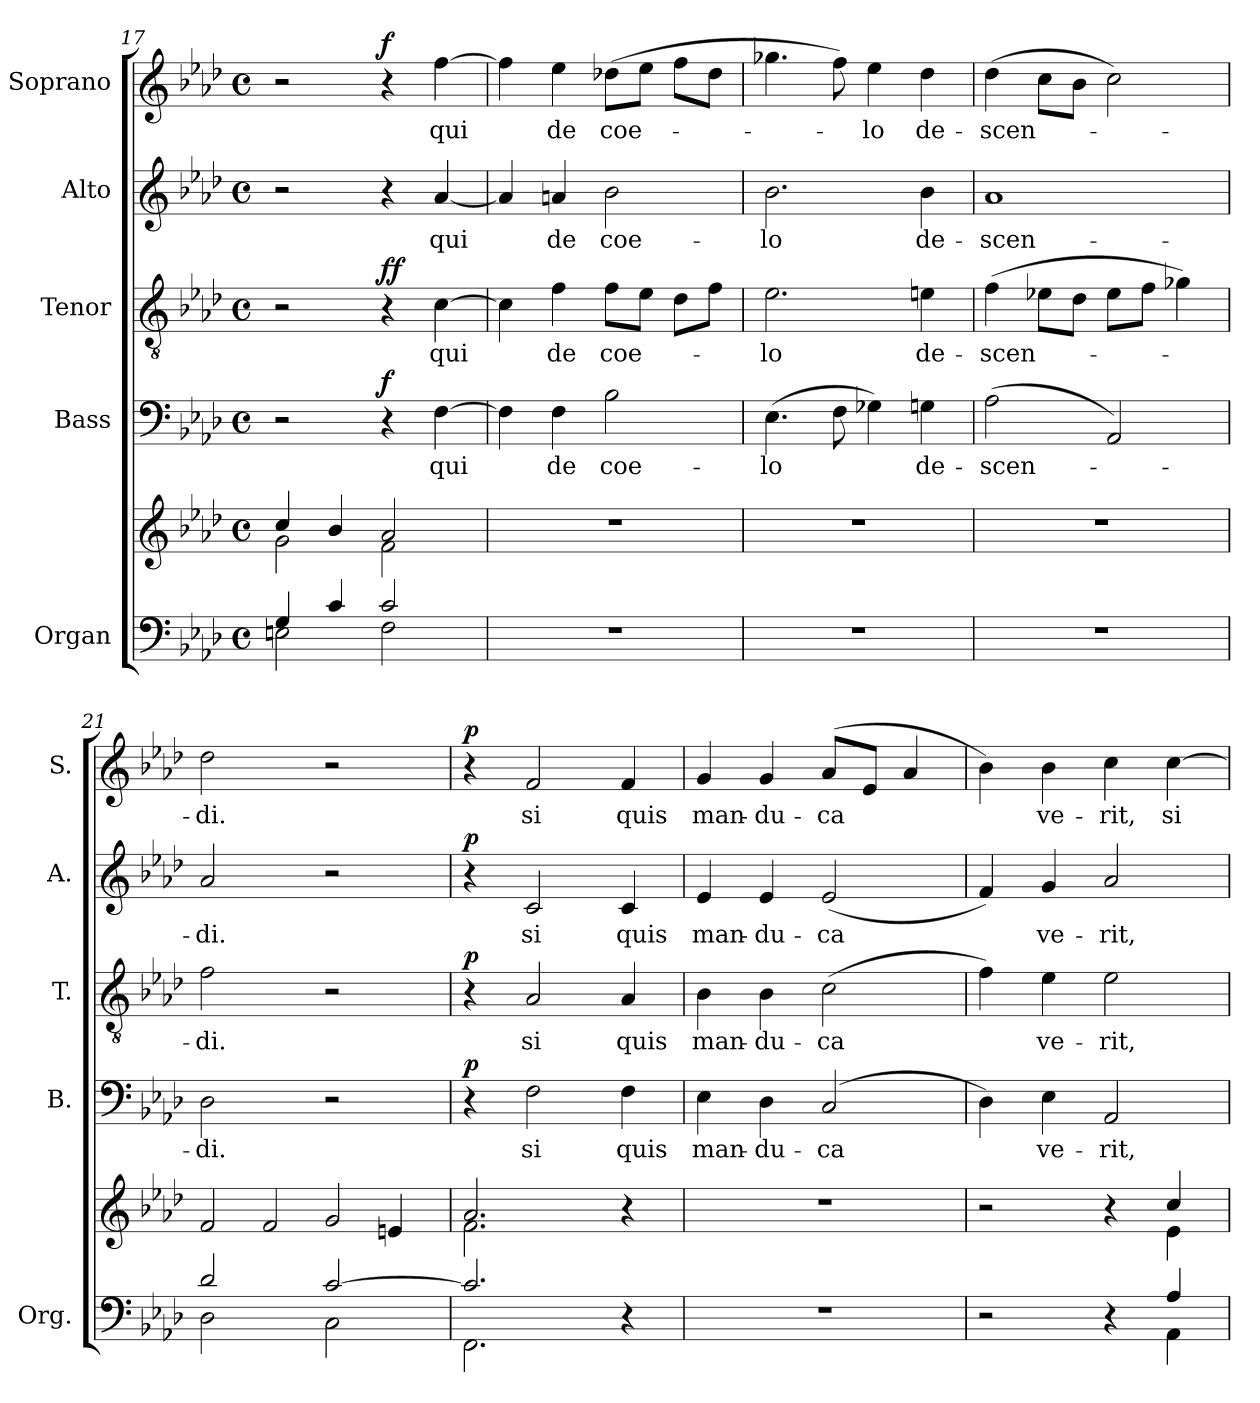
**kern	**kern	**kern	**text	**dynam	**kern	**text	**dynam	**kern	**text	**dynam	**kern	**text	**dynam
*part5	*part5	*part4	*part4	*part4	*part3	*part3	*part3	*part2	*part2	*part2	*part1	*part1	*part1
*staff6	*staff5	*staff4	*staff4	*staff4	*staff3	*staff3	*staff3	*staff2	*staff2	*staff2	*staff1	*staff1	*staff1
*I"Organ	*	*I"Bass	*	*	*I"Tenor	*	*	*I"Alto	*	*	*I"Soprano	*	*
*I'Org.	*	*I'B.	*	*	*I'T.	*	*	*I'A.	*	*	*I'S.	*	*
*clefF4	*clefG2	*clefF4	*	*	*clefGv2	*	*	*clefG2	*	*	*clefG2	*	*
*	*	*	*	*	*ITrd7c12	*	*	*	*	*	*	*	*
*k[b-e-a-d-]	*k[b-e-a-d-]	*k[b-e-a-d-]	*	*	*k[b-e-a-d-]	*	*	*k[b-e-a-d-]	*	*	*k[b-e-a-d-]	*	*
*A-:	*A-:	*A-:	*	*	*A-:	*	*	*A-:	*	*	*A-:	*	*
*M4/4	*M4/4	*M4/4	*	*	*M4/4	*	*	*M4/4	*	*	*M4/4	*	*
*met(c)	*met(c)	*met(c)	*	*	*met(c)	*	*	*met(c)	*	*	*met(c)	*	*
=17	=17	=17	=17	=17	=17	=17	=17	=17	=17	=17	=17	=17	=17
*^	*^	*	*	*	*	*	*	*	*	*	*	*	*
4Gi/	2Eni\	4cci/	2gi\	2r	.	.	2r	.	.	2r	.	.	2r	.	.
4ci/	.	4b-i/	.	.	.	.	.	.	.	.	.	.	.	.	.
2ci/	2Fi\	2a-i/	2fi\	4r	.	f	4r	.	f f	4r	.	.	4r	.	f
!	!	!	!	!	!LO:LY:b:color=#000000	!	!	!	!	!	!	!	!	!	!
!	!	!	!	!	!	!	!	!LO:LY:b:color=#000000	!	!	!	!	!	!	!
!	!	!	!	!	!	!	!	!	!	!	!LO:LY:b:color=#000000	!	!	!	!
!	!	!	!	!	!	!	!	!	!	!	!	!	!	!LO:LY:b:color=#000000	!
.	.	.	.	[4Fi\	qui	.	[4Ci\	qui	.	[4a-i/	qui	.	[4ffi\	qui	.
*v	*v	*	*	*	*	*	*	*	*	*	*	*	*	*	*
*	*v	*v	*	*	*	*	*	*	*	*	*	*	*	*
!!LO:LB:g=z
=18	=18	=18	=18	=18	=18	=18	=18	=18	=18	=18	=18	=18	=18
1r	1r	4Fi\]	.	.	4Ci\]	.	.	4a-i/]	.	.	4ffi\]	.	.
!	!	!	!LO:LY:b:color=#000000	!	!	!	!	!	!	!	!	!	!
!	!	!	!	!	!	!LO:LY:b:color=#000000	!	!	!	!	!	!	!
!	!	!	!	!	!	!	!	!	!LO:LY:b:color=#000000	!	!	!	!
!	!	!	!	!	!	!	!	!	!	!	!	!LO:LY:b:color=#000000	!
.	.	4Fi\	de	.	4Fi\	de	.	4ani/	de	.	4ee-i\	de	.
!	!	!	!LO:LY:b:color=#000000	!	!	!	!	!	!	!	!	!	!
!	!	!	!	!	!	!LO:LY:b:color=#000000	!	!	!	!	!	!	!
!	!	!	!	!	!	!	!	!	!LO:LY:b:color=#000000	!	!	!	!
!	!	!	!	!	!	!	!	!	!	!	!	!LO:LY:b:color=#000000	!
.	.	2B-i\	coe-	.	8Fi\L	coe-	.	2b-i\	coe-	.	(8dd-Xi\L	coe-	.
.	.	.	.	.	8E-i\J	.	.	.	.	.	8ee-i\J	.	.
.	.	.	.	.	8D-i\L	.	.	.	.	.	8ffi\L	.	.
.	.	.	.	.	8Fi\J	.	.	.	.	.	8dd-i\J	.	.
=19	=19	=19	=19	=19	=19	=19	=19	=19	=19	=19	=19	=19	=19
!	!	!	!LO:LY:b:color=#000000	!	!	!	!	!	!	!	!	!	!
!	!	!	!	!	!	!LO:LY:b:color=#000000	!	!	!	!	!	!	!
!	!	!	!	!	!	!	!	!	!LO:LY:b:color=#000000	!	!	!	!
1r	1r	(4.E-i\	-lo	.	2.E-i\	-lo	.	2.b-i\	-lo	.	4.gg-Xi\	.	.
.	.	8Fi\	.	.	.	.	.	.	.	.	8ffi\)	.	.
!	!	!	!	!	!	!	!	!	!	!	!	!LO:LY:b:color=#000000	!
.	.	4G-Xi\)	.	.	.	.	.	.	.	.	4ee-i\	-lo	.
!	!	!	!LO:LY:b:color=#000000	!	!	!	!	!	!	!	!	!	!
!	!	!	!	!	!	!LO:LY:b:color=#000000	!	!	!	!	!	!	!
!	!	!	!	!	!	!	!	!	!LO:LY:b:color=#000000	!	!	!	!
!	!	!	!	!	!	!	!	!	!	!	!	!LO:LY:b:color=#000000	!
.	.	4Gni\	de-	.	4Eni\	de-	.	4b-i\	de-	.	4dd-i\	de-	.
=20	=20	=20	=20	=20	=20	=20	=20	=20	=20	=20	=20	=20	=20
!	!	!	!LO:LY:b:color=#000000	!	!	!	!	!	!	!	!	!	!
!	!	!	!	!	!	!LO:LY:b:color=#000000	!	!	!	!	!	!	!
!	!	!	!	!	!	!	!	!	!LO:LY:b:color=#000000	!	!	!	!
!	!	!	!	!	!	!	!	!	!	!	!	!LO:LY:b:color=#000000	!
1r	1r	(2A-i\	-scen-	.	(4Fi\	-scen-	.	1a-i	-scen-	.	(4dd-i\	-scen-	.
.	.	.	.	.	8E-Xi\L	.	.	.	.	.	8cci\L	.	.
.	.	.	.	.	8D-i\J	.	.	.	.	.	8b-i\J	.	.
.	.	2AA-i/)	.	.	8E-i\L	.	.	.	.	.	2cci\)	.	.
.	.	.	.	.	8Fi\J	.	.	.	.	.	.	.	.
.	.	.	.	.	4G-Xi\)	.	.	.	.	.	.	.	.
=21	=21	=21	=21	=21	=21	=21	=21	=21	=21	=21	=21	=21	=21
*^	*^	*	*	*	*	*	*	*	*	*	*	*	*
!	!	!	!	!	!LO:LY:b:color=#000000	!	!	!	!	!	!	!	!	!	!
!	!	!	!	!	!	!	!	!LO:LY:b:color=#000000	!	!	!	!	!	!	!
!	!	!	!	!	!	!	!	!	!	!	!LO:LY:b:color=#000000	!	!	!	!
!	!	!	!	!	!	!	!	!	!	!	!	!	!	!LO:LY:b:color=#000000	!
2d-i/	2D-i\	2fi/	4ryy	2D-i\	-di.	.	2Fi\	-di.	.	2a-i/	-di.	.	2dd-i\	-di.	.
.	.	.	2fi/	.	.	.	.	.	.	.	.	.	.	.	.
[2ci/	2Ci\	2gi/	.	2r	.	.	2r	.	.	2r	.	.	2r	.	.
.	.	.	4eni/	.	.	.	.	.	.	.	.	.	.	.	.
=22	=22	=22	=22	=22	=22	=22	=22	=22	=22	=22	=22	=22	=22	=22	=22
2.ci/]	2.FFi\	2.a-i/	2.fi\	4r	.	p	4r	.	p	4r	.	p	4r	.	p
!	!	!	!	!	!LO:LY:b:color=#000000	!	!	!	!	!	!	!	!	!	!
!	!	!	!	!	!	!	!	!LO:LY:b:color=#000000	!	!	!	!	!	!	!
!	!	!	!	!	!	!	!	!	!	!	!LO:LY:b:color=#000000	!	!	!	!
!	!	!	!	!	!	!	!	!	!	!	!	!	!	!LO:LY:b:color=#000000	!
.	.	.	.	2Fi\	si	.	2AA-i/	si	.	2ci/	si	.	2fi/	si	.
!	!	!	!	!	!LO:LY:b:color=#000000	!	!	!	!	!	!	!	!	!	!
!	!	!	!	!	!	!	!	!LO:LY:b:color=#000000	!	!	!	!	!	!	!
!	!	!	!	!	!	!	!	!	!	!	!LO:LY:b:color=#000000	!	!	!	!
!	!	!	!	!	!	!	!	!	!	!	!	!	!	!LO:LY:b:color=#000000	!
4r	4ryy	4r	4ryy	4Fi\	quis	.	4AA-i/	quis	.	4ci/	quis	.	4fi/	quis	.
*v	*v	*	*	*	*	*	*	*	*	*	*	*	*	*	*
*	*v	*v	*	*	*	*	*	*	*	*	*	*	*	*
=23	=23	=23	=23	=23	=23	=23	=23	=23	=23	=23	=23	=23	=23
*^	*^	*	*	*	*	*	*	*	*	*	*	*	*
!	!	!	!	!	!LO:LY:b:color=#000000	!	!	!	!	!	!	!	!	!	!
*v	*v	*	*	*	*	*	*	*	*	*	*	*	*	*	*
*	*v	*v	*	*	*	*	*	*	*	*	*	*	*	*
*^	*^	*	*	*	*	*	*	*	*	*	*	*	*
!	!	!	!	!	!	!	!	!LO:LY:b:color=#000000	!	!	!	!	!	!	!
*v	*v	*	*	*	*	*	*	*	*	*	*	*	*	*	*
*	*v	*v	*	*	*	*	*	*	*	*	*	*	*	*
*^	*^	*	*	*	*	*	*	*	*	*	*	*	*
!	!	!	!	!	!	!	!	!	!	!	!LO:LY:b:color=#000000	!	!	!	!
*v	*v	*	*	*	*	*	*	*	*	*	*	*	*	*	*
*	*v	*v	*	*	*	*	*	*	*	*	*	*	*	*
*^	*^	*	*	*	*	*	*	*	*	*	*	*	*
!	!	!	!	!	!	!	!	!	!	!	!	!	!	!LO:LY:b:color=#000000	!
*v	*v	*	*	*	*	*	*	*	*	*	*	*	*	*	*
*	*v	*v	*	*	*	*	*	*	*	*	*	*	*	*
1r	1r	4E-i\	man-	.	4BB-i\	man-	.	4e-i/	man-	.	4gi/	man-	.
!	!	!	!LO:LY:b:color=#000000	!	!	!	!	!	!	!	!	!	!
!	!	!	!	!	!	!LO:LY:b:color=#000000	!	!	!	!	!	!	!
!	!	!	!	!	!	!	!	!	!LO:LY:b:color=#000000	!	!	!	!
!	!	!	!	!	!	!	!	!	!	!	!	!LO:LY:b:color=#000000	!
.	.	4D-i\	-du-	.	4BB-i\	-du-	.	4e-i/	-du-	.	4gi/	-du-	.
!	!	!	!LO:LY:b:color=#000000	!	!	!	!	!	!	!	!	!	!
!	!	!	!	!	!	!LO:LY:b:color=#000000	!	!	!	!	!	!	!
!	!	!	!	!	!	!	!	!	!LO:LY:b:color=#000000	!	!	!	!
!	!	!	!	!	!	!	!	!	!	!	!	!LO:LY:b:color=#000000	!
.	.	(2Ci/	-ca	.	(2Ci\	-ca	.	(2e-i/	-ca	.	(8a-i/L	-ca	.
.	.	.	.	.	.	.	.	.	.	.	8e-i/J	.	.
.	.	.	.	.	.	.	.	.	.	.	4a-i/	.	.
!!LO:PB:g=z
=24	=24	=24	=24	=24	=24	=24	=24	=24	=24	=24	=24	=24	=24
*^	*^	*	*	*	*	*	*	*	*	*	*	*	*
2r	2.ryy	2r	2.ryy	4D-i\)	.	.	4Fi\)	.	.	4fi/)	.	.	4b-i\)	.	.
!	!	!	!	!	!LO:LY:b:color=#000000	!	!	!	!	!	!	!	!	!	!
!	!	!	!	!	!	!	!	!LO:LY:b:color=#000000	!	!	!	!	!	!	!
!	!	!	!	!	!	!	!	!	!	!	!LO:LY:b:color=#000000	!	!	!	!
!	!	!	!	!	!	!	!	!	!	!	!	!	!	!LO:LY:b:color=#000000	!
.	.	.	.	4E-i\	ve-	.	4E-i\	ve-	.	4gi/	ve-	.	4b-i\	ve-	.
!	!	!	!	!	!LO:LY:b:color=#000000	!	!	!	!	!	!	!	!	!	!
!	!	!	!	!	!	!	!	!LO:LY:b:color=#000000	!	!	!	!	!	!	!
!	!	!	!	!	!	!	!	!	!	!	!LO:LY:b:color=#000000	!	!	!	!
!	!	!	!	!	!	!	!	!	!	!	!	!	!	!LO:LY:b:color=#000000	!
4r	.	4r	.	2AA-i/	-rit,	.	2E-i\	-rit,	.	2a-i/	-rit,	.	4cci\	-rit,	.
!	!	!	!	!	!	!	!	!	!	!	!	!	!	!LO:LY:b:color=#000000	!
4A-i/	4AA-i\	4cci/	4e-i\	.	.	.	.	.	.	.	.	.	[4cci\	si	.
*v	*v	*	*	*	*	*	*	*	*	*	*	*	*	*	*
*	*v	*v	*	*	*	*	*	*	*	*	*	*	*	*
=	=	=	=	=	=	=	=	=	=	=	=	=	=
*-	*-	*-	*-	*-	*-	*-	*-	*-	*-	*-	*-	*-	*-
